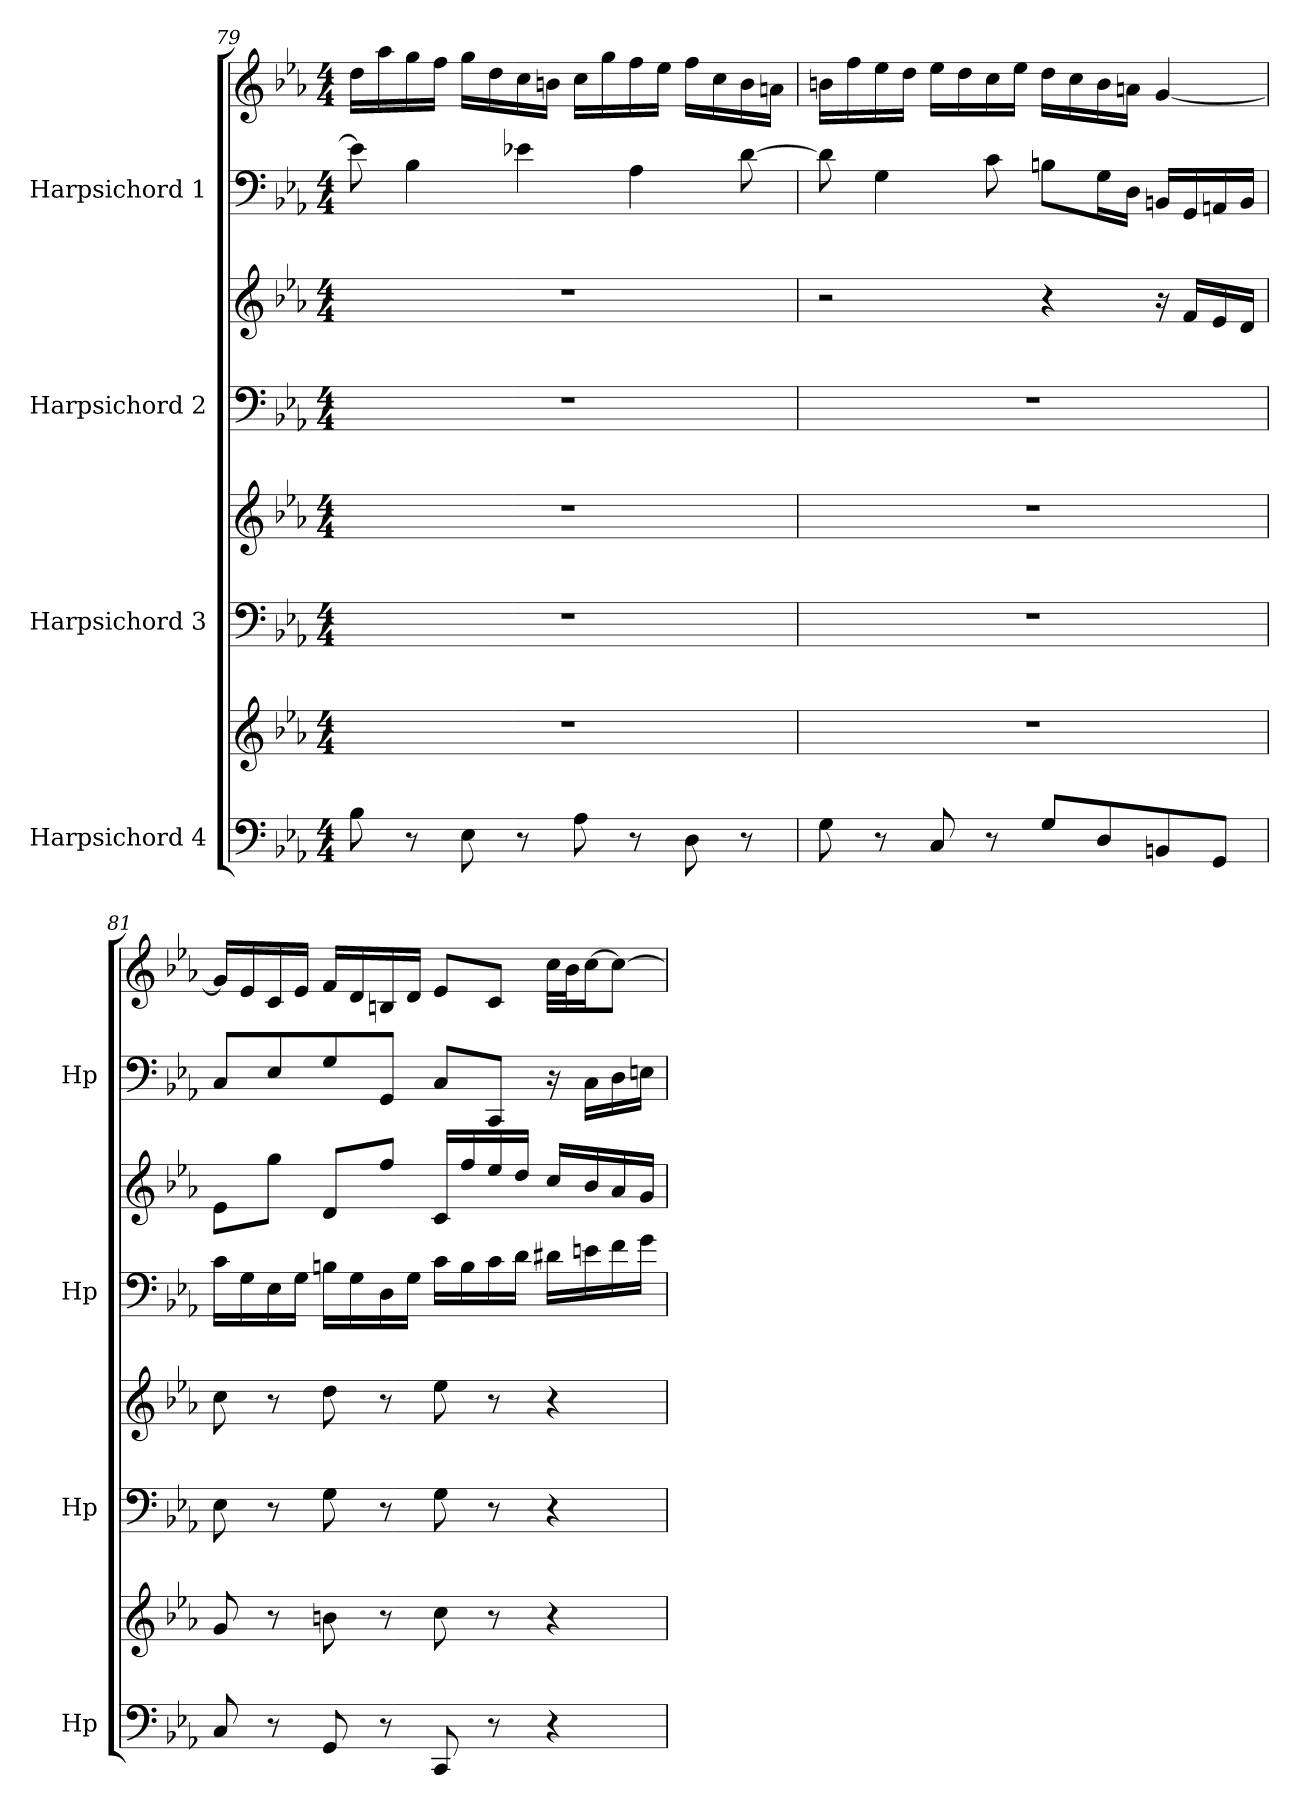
**kern	**kern	**kern	**kern	**kern	**kern	**kern	**kern
*part4	*part4	*part3	*part3	*part2	*part2	*part1	*part1
*staff8	*staff7	*staff6	*staff5	*staff4	*staff3	*staff2	*staff1
*I"Harpsichord 4	*	*I"Harpsichord 3	*	*I"Harpsichord 2	*	*I"Harpsichord 1	*
*I'Hp	*	*I'Hp	*	*I'Hp	*	*I'Hp	*
*clefF4	*clefG2	*clefF4	*clefG2	*clefF4	*clefG2	*clefF4	*clefG2
*k[b-e-a-]	*k[b-e-a-]	*k[b-e-a-]	*k[b-e-a-]	*k[b-e-a-]	*k[b-e-a-]	*k[b-e-a-]	*k[b-e-a-]
*M4/4	*M4/4	*M4/4	*M4/4	*M4/4	*M4/4	*M4/4	*M4/4
=79	=79	=79	=79	=79	=79	=79	=79
8B-\	1r	1r	1r	1r	1r	8e#\]	16dd\LL
.	.	.	.	.	.	.	16aa-\
8r	.	.	.	.	.	4B-\	16gg\
.	.	.	.	.	.	.	16ff\JJ
8E-\	.	.	.	.	.	.	16gg\LL
.	.	.	.	.	.	.	16dd\
8r	.	.	.	.	.	4e-X\	16cc\
.	.	.	.	.	.	.	16bn\JJ
8A-\	.	.	.	.	.	.	16cc\LL
.	.	.	.	.	.	.	16gg\
8r	.	.	.	.	.	4A-\	16ff\
.	.	.	.	.	.	.	16ee-\JJ
8D\	.	.	.	.	.	.	16ff\LL
.	.	.	.	.	.	.	16cc\
8r	.	.	.	.	.	[8d\	16b\
.	.	.	.	.	.	.	16an\JJ
!!LO:PB:g=z
=80	=80	=80	=80	=80	=80	=80	=80
8G\	1r	1r	1r	1r	2r	8d\]	16bn\LL
.	.	.	.	.	.	.	16ff\
8r	.	.	.	.	.	4G\	16ee-\
.	.	.	.	.	.	.	16dd\JJ
8C/	.	.	.	.	.	.	16ee-\LL
.	.	.	.	.	.	.	16dd\
8r	.	.	.	.	.	8c\	16cc\
.	.	.	.	.	.	.	16ee-\JJ
8G/L	.	.	.	.	4r	8Bn\L	16dd\LL
.	.	.	.	.	.	.	16cc\
8D/	.	.	.	.	.	16G\L	16b\
.	.	.	.	.	.	16D\JJ	16an\JJ
8BBn/	.	.	.	.	16r	16BBn/LL	[4g/
.	.	.	.	.	16f/LL	16GG/	.
8GG/J	.	.	.	.	16e-/	16AAn/	.
.	.	.	.	.	16d/JJ	16BB/JJ	.
=81	=81	=81	=81	=81	=81	=81	=81
8C/	8g/	8E-\	8cc\	16c\LL	8e-\L	8C/L	16g/LL]
.	.	.	.	16G\	.	.	16e-/
8r	8r	8r	8r	16E-\	8gg\J	8E-/	16c/
.	.	.	.	16G\JJ	.	.	16e-/JJ
8GG/	8bn\	8G\	8dd\	16Bn\LL	8d/L	8G/	16f/LL
.	.	.	.	16G\	.	.	16d/
8r	8r	8r	8r	16D\	8ff/J	8GG/J	16Bn/
.	.	.	.	16G\JJ	.	.	16d/JJ
8CC/	8cc\	8G\	8ee-\	16c\LL	16c/LL	8C/L	8e-/L
.	.	.	.	16B\	16ff/	.	.
8r	8r	8r	8r	16c\	16ee-/	8CC/J	8c/J
.	.	.	.	16d\JJ	16dd/JJ	.	.
4r	4r	4r	4r	16d#X\LL	16cc/LL	16r	32cc\LLL
.	.	.	.	.	.	.	32b-\J
.	.	.	.	16en\	16b-/	16C\LL	[16cc\J
.	.	.	.	16f\	16a-/	16D\	8cc\J_
.	.	.	.	16g\JJ	16g/JJ	16En\JJ	.
=	=	=	=	=	=	=	=
*-	*-	*-	*-	*-	*-	*-	*-
